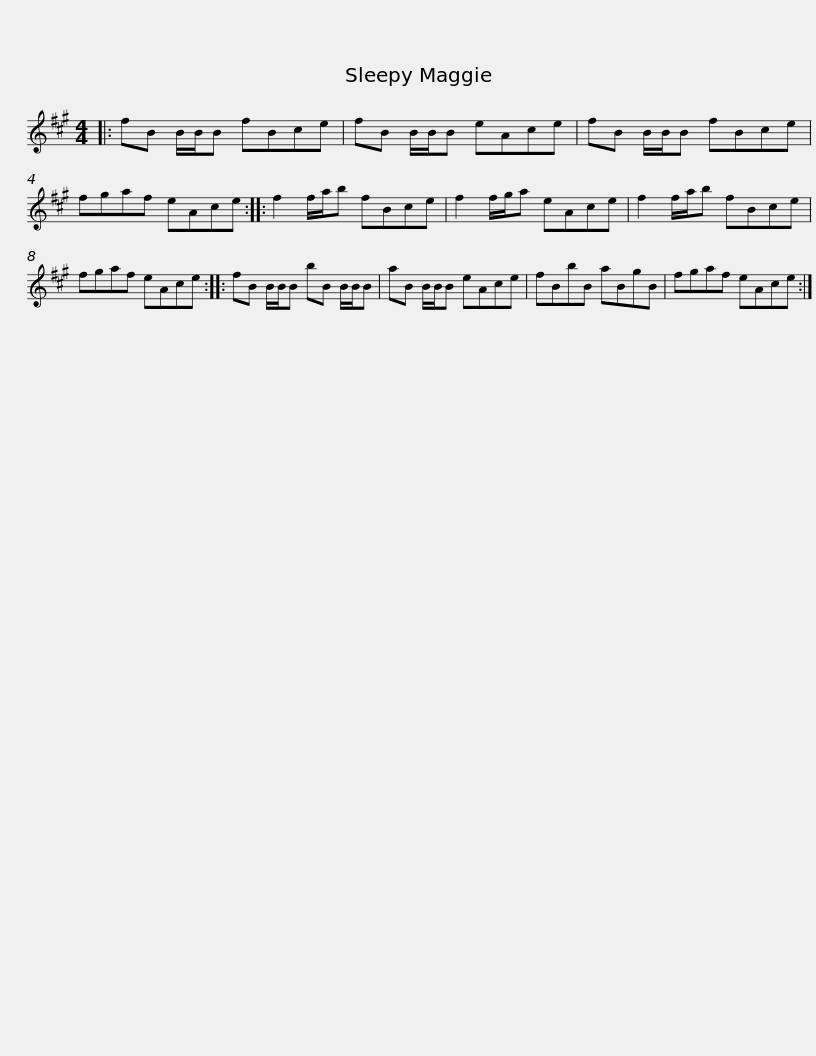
X:1
L:1/8
M:4/4
I:linebreak $
K:A
V:1 treble
V:1
|: fB B/B/B fBce | fB B/B/B eAce | fB B/B/B fBce | fgaf eAce ::$ f2 f/a/b fBce | %5
 f2 f/g/a eAce | f2 f/a/b fBce | fgaf eAce :: fB B/B/B bB B/B/B |$ aB B/B/B eAce | %10
 fBbB aBgB | fgaf eAce :| %12
